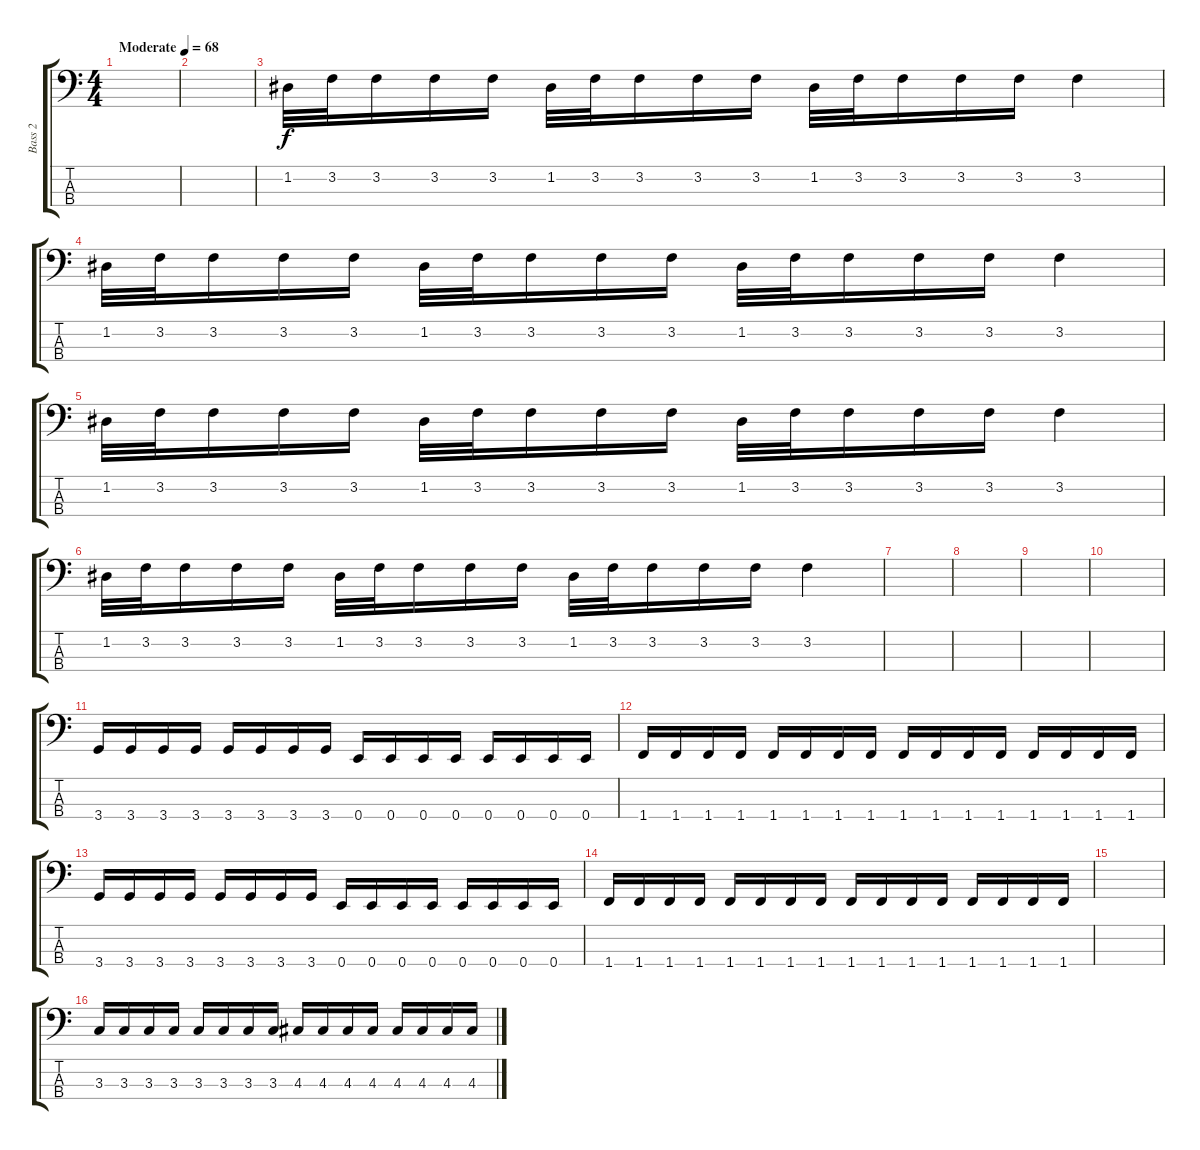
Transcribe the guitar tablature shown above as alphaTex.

\track ("Bass 2" "Bass 2") {instrument electricbassfinger}
\staff {score tabs}
\tuning (G2 D2 A1 E1) {hide}
\ts (4 4)
\tempo (68 "Moderate")
\clef f4
\ks c
|
|
1.2.32 3.2.32 3.2.16 3.2.16 3.2.16 1.2.32 3.2.32 3.2.16 3.2.16 3.2.16 1.2.32 3.2.32 3.2.16 3.2.16 3.2.16 3.2.4 |
1.2.32 3.2.32 3.2.16 3.2.16 3.2.16 1.2.32 3.2.32 3.2.16 3.2.16 3.2.16 1.2.32 3.2.32 3.2.16 3.2.16 3.2.16 3.2.4 |
1.2.32 3.2.32 3.2.16 3.2.16 3.2.16 1.2.32 3.2.32 3.2.16 3.2.16 3.2.16 1.2.32 3.2.32 3.2.16 3.2.16 3.2.16 3.2.4 |
1.2.32 3.2.32 3.2.16 3.2.16 3.2.16 1.2.32 3.2.32 3.2.16 3.2.16 3.2.16 1.2.32 3.2.32 3.2.16 3.2.16 3.2.16 3.2.4 |
|
|
|
|
3.4.16 3.4.16 3.4.16 3.4.16 3.4.16 3.4.16 3.4.16 3.4.16 0.4.16 0.4.16 0.4.16 0.4.16 0.4.16 0.4.16 0.4.16 0.4.16 |
1.4.16 1.4.16 1.4.16 1.4.16 1.4.16 1.4.16 1.4.16 1.4.16 1.4.16 1.4.16 1.4.16 1.4.16 1.4.16 1.4.16 1.4.16 1.4.16 |
3.4.16 3.4.16 3.4.16 3.4.16 3.4.16 3.4.16 3.4.16 3.4.16 0.4.16 0.4.16 0.4.16 0.4.16 0.4.16 0.4.16 0.4.16 0.4.16 |
1.4.16 1.4.16 1.4.16 1.4.16 1.4.16 1.4.16 1.4.16 1.4.16 1.4.16 1.4.16 1.4.16 1.4.16 1.4.16 1.4.16 1.4.16 1.4.16 |
|
3.3.16 3.3.16 3.3.16 3.3.16 3.3.16 3.3.16 3.3.16 3.3.16 4.3.16 4.3.16 4.3.16 4.3.16 4.3.16 4.3.16 4.3.16 4.3.16
